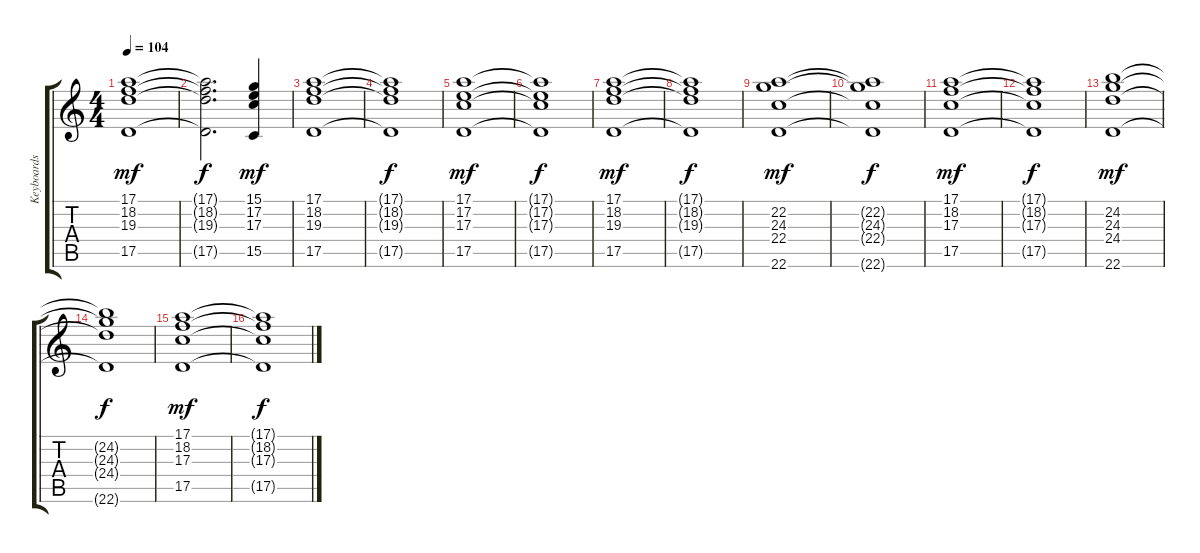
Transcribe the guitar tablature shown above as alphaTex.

\track ("Keyboards" "Keyboards") {instrument drawbarorgan}
\staff {score tabs}
\tuning (E4 B3 G3 D3 A2 E2) {hide}
\ts (4 4)
\tempo 104
\clef g2
\ks c
(17.1 18.2 19.3 17.5).1{dy mf} |
(17.1{t} 18.2{t} 19.3{t} 17.5{t}).2{d dy f} (15.1 17.2 17.3 15.5).4{dy mf} |
(17.1 18.2 19.3 17.5).1 |
(17.1{t} 18.2{t} 19.3{t} 17.5{t}).1{dy f} |
(17.1 17.2 17.3 17.5).1{dy mf} |
(17.1{t} 17.2{t} 17.3{t} 17.5{t}).1{dy f} |
(17.1 18.2 19.3 17.5).1{dy mf} |
(17.1{t} 18.2{t} 19.3{t} 17.5{t}).1{dy f} |
(22.2 24.3 22.4 22.6).1{dy mf} |
(22.2{t} 24.3{t} 22.4{t} 22.6{t}).1{dy f} |
(17.1 18.2 17.3 17.5).1{dy mf} |
(17.1{t} 18.2{t} 17.3{t} 17.5{t}).1{dy f} |
(24.2 24.3 24.4 22.6).1{dy mf} |
(24.2{t} 24.3{t} 24.4{t} 22.6{t}).1{dy f} |
(17.1 18.2 17.3 17.5).1{dy mf} |
(17.1{t} 18.2{t} 17.3{t} 17.5{t}).1{dy f}
